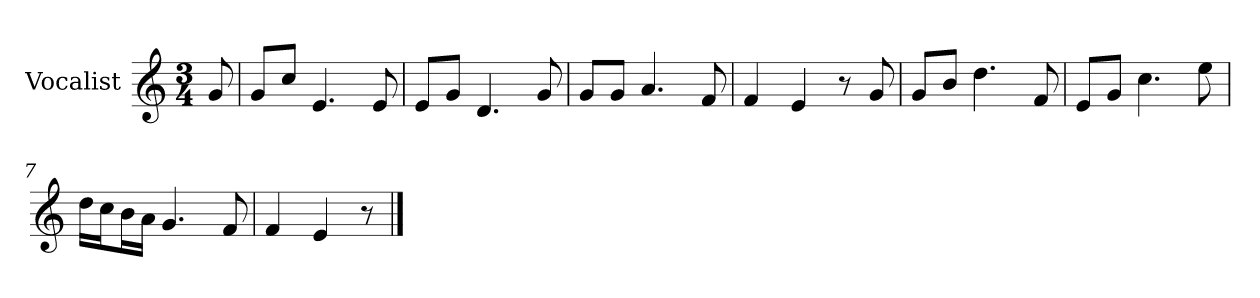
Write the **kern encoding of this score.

**kern
*part1
*staff1
*I"Vocalist
*k[]
*C:
*M3/4
=
8g
=1
8gL
8ccJ
4.e
8e
=2
8eL
8gJ
4.d
8g
=3
8gL
8gJ
4.a
8f
=4
4f
4e
8r
8g
=5
8gL
8bJ
4.dd
8f
=6
8eL
8gJ
4.cc
8ee
=7
16ddLL
16ccJ
16bL
16aJJ
4.g
8f
=8
4f
4e
8r
==
*-
